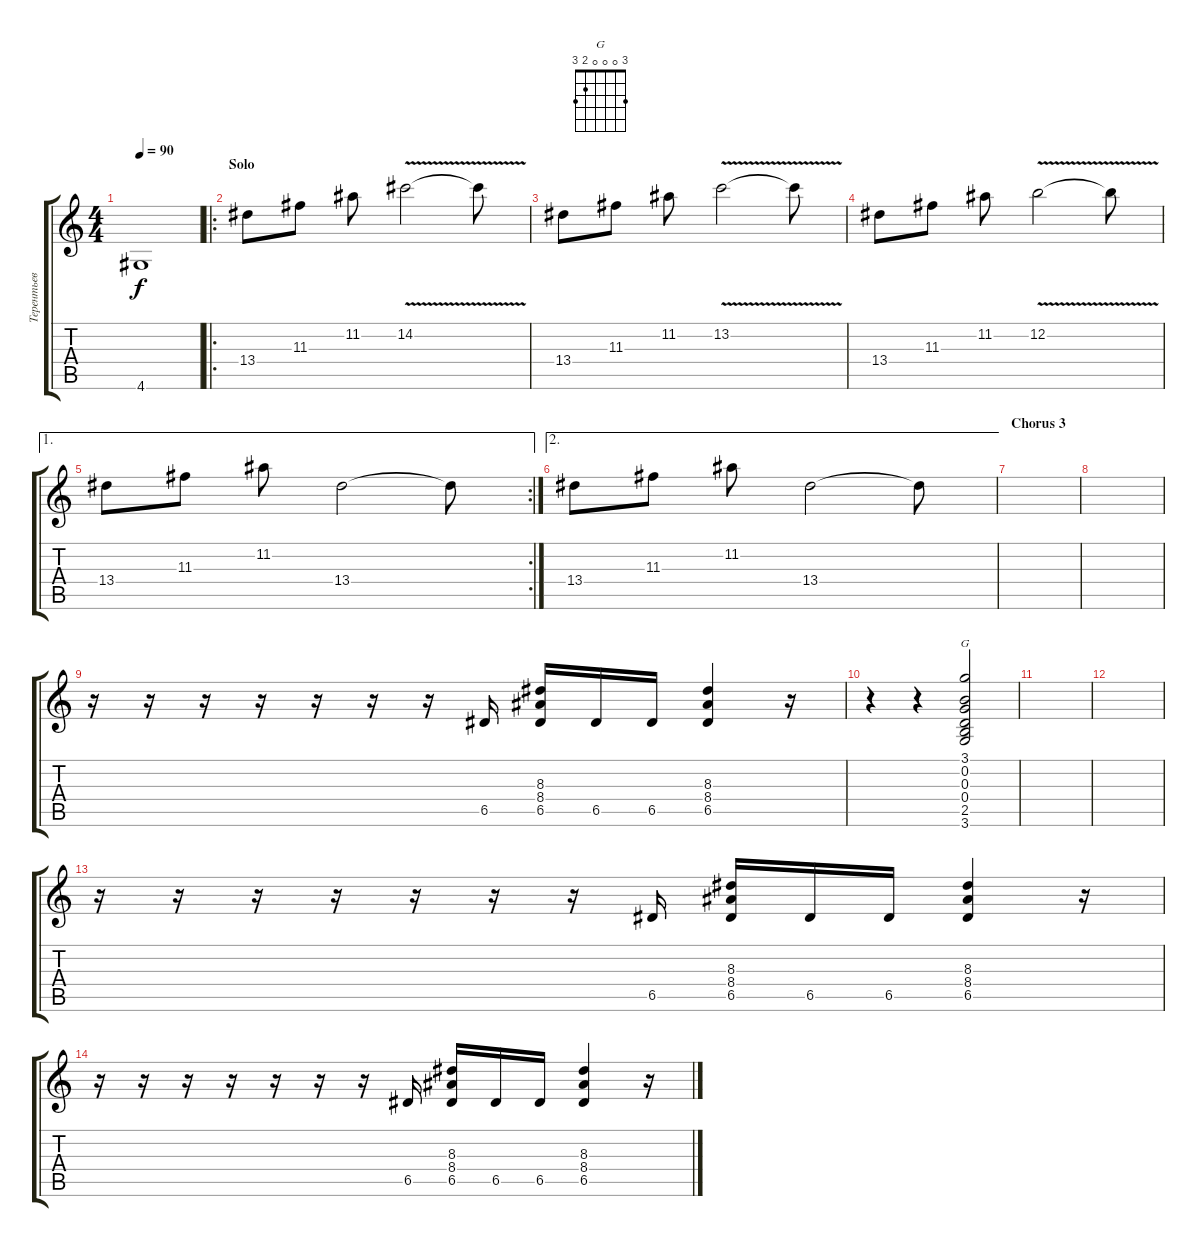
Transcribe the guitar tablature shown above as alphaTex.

\track ("Терентьев" "Терентьев") {instrument guitarharmonics}
\staff {score tabs}
\tuning (E4 B3 G3 D3 A2 E2) {hide}
\chord ("G" 3 0 0 0 2 3)
\ts (4 4)
\tempo 90
\clef g2
\ks c
4.6{t}.1{dy f} |
\ro
\section ("" "Solo")
13.4.8{volume 14 instrument distortionguitar} 11.3.8 11.2.8 14.2{v}.2 14.2{t}.8 |
13.4.8 11.3.8 11.2.8 13.2{v}.2 13.2{t}.8 |
13.4.8 11.3.8 11.2.8 12.2{v}.2 12.2{t}.8 |
\ae 1
\rc 2
13.4.8 11.3.8 11.2.8 13.4.2 13.4{t}.8 |
\ae 2
13.4.8 11.3.8 11.2.8 13.4.2 13.4{t}.8 |
\section ("" "Chorus 3")
|
|
r.16{volume 12 instrument overdrivenguitar} r.16 r.16 r.16 r.16 r.16 r.16 6.5.16 (8.3 8.4 6.5).16 6.5.16 6.5.16 (8.3 8.4 6.5).4 r.16 |
r.4 r.4 (3.1 0.2 0.3 0.4 2.5 3.6).2{ch "G" instrument guitarfretnoise} |
|
|
r.16{volume 12 instrument overdrivenguitar} r.16 r.16 r.16 r.16 r.16 r.16 6.5.16 (8.3 8.4 6.5).16 6.5.16 6.5.16 (8.3 8.4 6.5).4 r.16 |
r.16{volume 12 instrument overdrivenguitar} r.16 r.16 r.16 r.16 r.16 r.16 6.5.16 (8.3 8.4 6.5).16 6.5.16 6.5.16 (8.3 8.4 6.5).4 r.16
